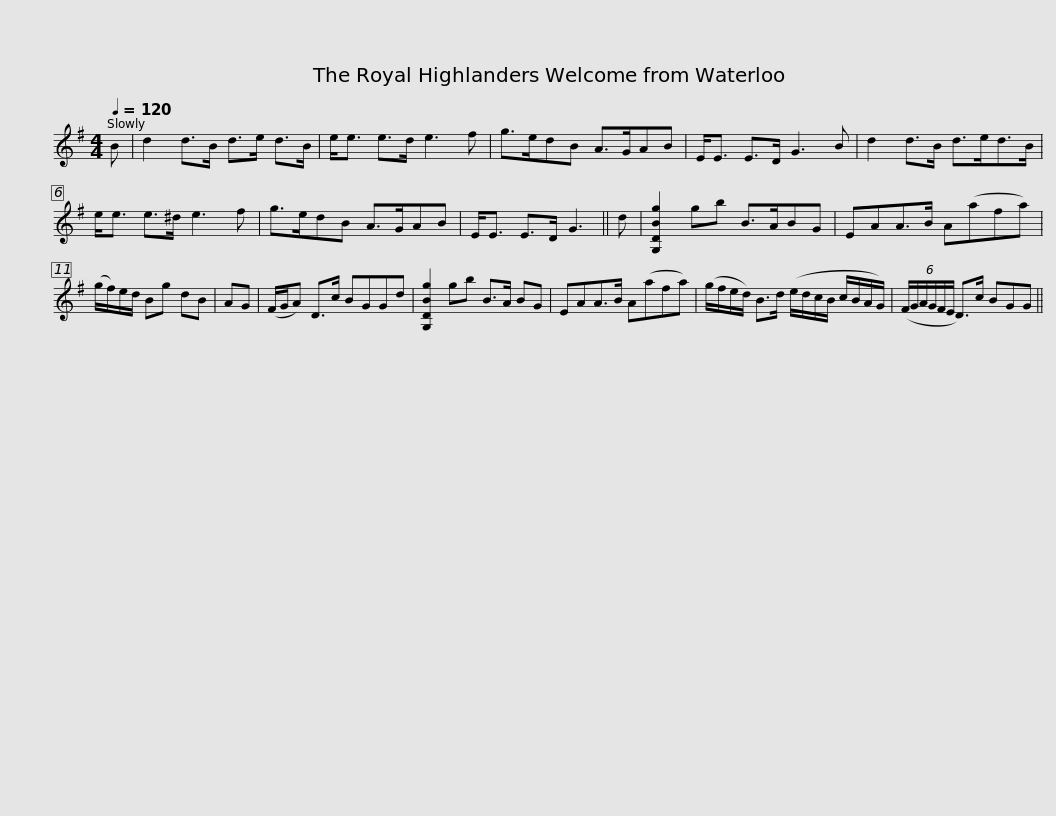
X:1
L:1/8
Q:1/4=120
M:4/4
I:linebreak $
K:G
V:1 treble
V:1
 B | d2 d>B d>e d>B | e<e e>d e3 f | g>edB A>GAB | E<E E>D G3 B | %5
 d2 d>B d>ed>B |$ e<e e>^d e3 f | g>edB A>GAB | E<E E>D G3 || d | %10
 [G,DBg]2 gb B>ABG | EAA>B A(afa) |$ (g/f/)e/d/ Bg dB | AG | (F/G/A) D>c BGGd | %15
 [G,DBg]2 gb B>A BG | EAA>B A(afa) |$ (g/f/e/d/) B>d (e/d/c/B/ c/B/A/G/) | (6:2:6(F/G/A/G/F/E/ D>)c BGG || %19
